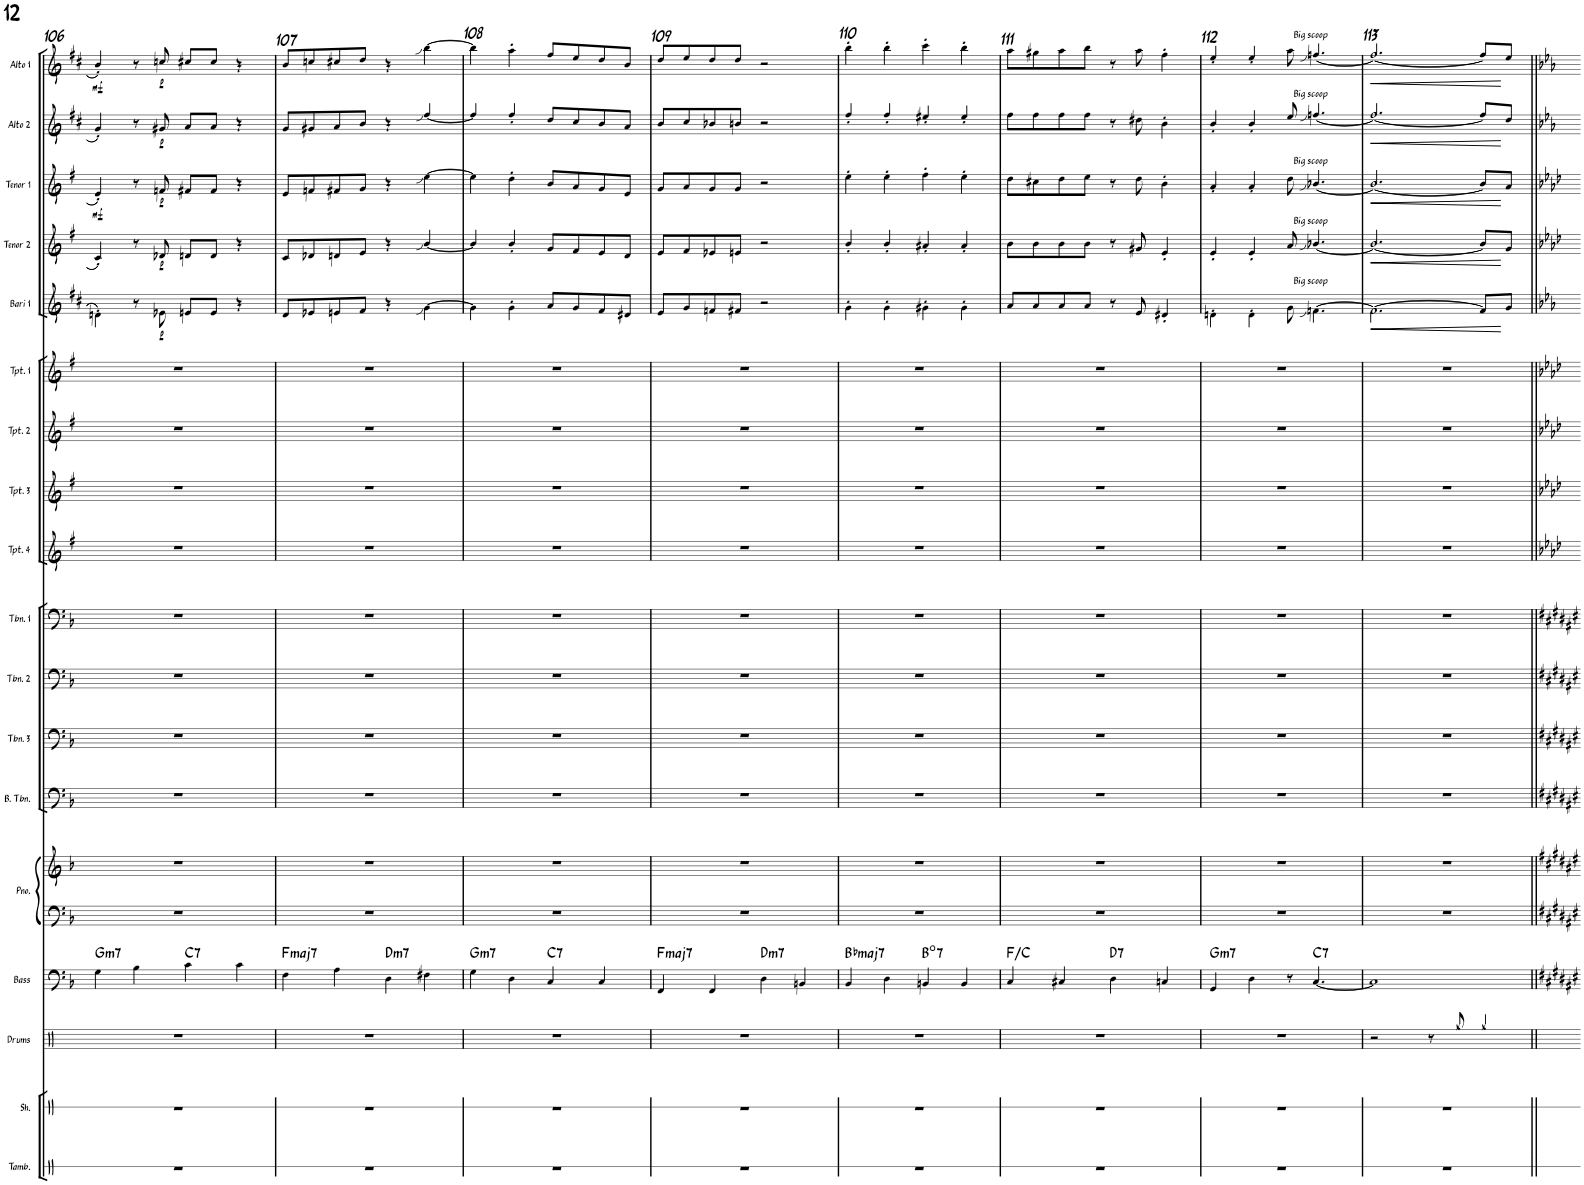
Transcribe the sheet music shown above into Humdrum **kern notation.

**kern	**kern	**kern	**kern	**harte	**kern	**kern	**kern	**kern	**kern	**kern	**kern	**kern	**kern	**kern	**kern	**dynam	**kern	**dynam	**kern	**dynam	**kern	**dynam	**kern	**dynam
*part18	*part17	*part16	*part15	*part15	*part14	*part14	*part13	*part12	*part11	*part10	*part9	*part8	*part7	*part6	*part5	*part5	*part4	*part4	*part3	*part3	*part2	*part2	*part1	*part1
*staff19	*staff18	*staff17	*staff16	*	*staff15	*staff14	*staff13	*staff12	*staff11	*staff10	*staff9	*staff8	*staff7	*staff6	*staff5	*staff5	*staff4	*staff4	*staff3	*staff3	*staff2	*staff2	*staff1	*staff1
*I"Tambourine	*I"Shaker	*I"Drums	*I"Bass	*	*I"Piano	*	*I"Bass Trombone	*I"Trombone 3	*I"Trombone 2	*I"Trombone 1	*I"Trumpet 4	*I"Trumpet 3	*I"Trumpet 2	*I"Trumpet 1	*I"Bari Sax 1	*	*I"Tenor Sax 2	*	*I"Tenor Sax 1	*	*I"Alto Sax 2	*	*I"Alto Sax 1	*
*I'Tamb.	*I'Sh.	*I'Drums	*I'Bass	*	*I'Pno.	*	*I'B. Tbn.	*I'Tbn. 3	*I'Tbn. 2	*I'Tbn. 1	*I'Tpt. 4	*I'Tpt. 3	*I'Tpt. 2	*I'Tpt. 1	*I'Bari 1	*	*I'Tenor 2	*	*I'Tenor 1	*	*I'Alto 2	*	*I'Alto 1	*
!!LO:PB:g=z
*clefX	*clefX	*clefX	*clefF4	*	*clefF4	*clefG2	*clefF4	*clefF4	*clefF4	*clefF4	*clefG2	*clefG2	*clefG2	*clefG2	*clefG2	*	*clefG2	*	*clefG2	*	*clefG2	*	*clefG2	*
*	*	*	*Trd7c12	*	*	*	*	*	*	*	*Trd1c2	*Trd1c2	*Trd1c2	*Trd1c2	*Trd12c21	*	*Trd8c14	*	*Trd8c14	*	*Trd5c9	*	*Trd5c9	*
*k[]	*k[]	*k[]	*k[b-]	*	*k[b-]	*k[b-]	*k[b-]	*k[b-]	*k[b-]	*k[b-]	*k[f#]	*k[f#]	*k[f#]	*k[f#]	*k[f#c#]	*	*k[f#]	*	*k[f#]	*	*k[f#c#]	*	*k[f#c#]	*
*M4/4	*M4/4	*M4/4	*M4/4	*	*M4/4	*M4/4	*M4/4	*M4/4	*M4/4	*M4/4	*M4/4	*M4/4	*M4/4	*M4/4	*M4/4	*	*M4/4	*	*M4/4	*	*M4/4	*	*M4/4	*
=106	=106	=106	=106	=106	=106	=106	=106	=106	=106	=106	=106	=106	=106	=106	=106	=106	=106	=106	=106	=106	=106	=106	=106	=106
!	!	!	!	!LO:H:kt=m7	!	!	!	!	!	!	!	!	!	!	!	!	!	!	!	!LO:DY:b	!	!	!	!LO:DY:b
1r	1r	1r	4G\	G:min7	1r	1r	1r	1r	1r	1r	1r	1r	1r	1r	4dn'\	.	4c'/	.	4e'/	mf	4g'/	.	4b'/	mf
.	.	.	4B-\	.	.	.	.	.	.	.	.	.	.	.	8r	.	8r	.	8r	.	8r	.	8r	.
!	!	!	!	!	!	!	!	!	!	!	!	!	!	!	!	!LO:DY:b	!	!LO:DY:b	!	!LO:DY:b	!	!LO:DY:b	!	!LO:DY:b
.	.	.	.	.	.	.	.	.	.	.	.	.	.	.	8e-X\	p	8d-X/	p	8fn/	p	8g#X/	p	8ccn/	p
!	!	!	!	!LO:H:kt=7	!	!	!	!	!	!	!	!	!	!	!	!	!	!	!	!	!	!	!	!
.	.	.	4c\	C:7	.	.	.	.	.	.	.	.	.	.	8en/L	.	8dn/L	.	8f#X/L	.	8a/L	.	8cc#X/L	.
.	.	.	.	.	.	.	.	.	.	.	.	.	.	.	8e/J	.	8d/J	.	8f#/J	.	8a/J	.	8cc#/J	.
.	.	.	4c\	.	.	.	.	.	.	.	.	.	.	.	4r	.	4r	.	4r	.	4r	.	4r	.
=107	=107	=107	=107	=107	=107	=107	=107	=107	=107	=107	=107	=107	=107	=107	=107	=107	=107	=107	=107	=107	=107	=107	=107	=107
!	!	!	!	!LO:H:kt=maj7	!	!	!	!	!	!	!	!	!	!	!	!	!	!	!	!	!	!	!	!
1r	1r	1r	4F\	F:maj7	1r	1r	1r	1r	1r	1r	1r	1r	1r	1r	8d/L	.	8c/L	.	8e/L	.	8g/L	.	8b/L	.
.	.	.	.	.	.	.	.	.	.	.	.	.	.	.	8e-X/	.	8d-X/	.	8fn/	.	8g#X/	.	8ccn/	.
.	.	.	4A\	.	.	.	.	.	.	.	.	.	.	.	8en/	.	8dn/	.	8f#X/	.	8a/	.	8cc#X/	.
.	.	.	.	.	.	.	.	.	.	.	.	.	.	.	8f#/J	.	8e/J	.	8g/J	.	8b/J	.	8dd/J	.
!	!	!	!	!LO:H:kt=m7	!	!	!	!	!	!	!	!	!	!	!	!	!	!	!	!	!	!	!	!
.	.	.	4D\	D:min7	.	.	.	.	.	.	.	.	.	.	4r	.	4r	.	4r	.	4r	.	4r	.
.	.	.	4F#X\	.	.	.	.	.	.	.	.	.	.	.	[>4g\	.	[<4b/	.	[>4ee\	.	[<4ff#/	.	[>4bb\	.
=108	=108	=108	=108	=108	=108	=108	=108	=108	=108	=108	=108	=108	=108	=108	=108	=108	=108	=108	=108	=108	=108	=108	=108	=108
!	!	!	!	!LO:H:kt=m7	!	!	!	!	!	!	!	!	!	!	!	!	!	!	!	!	!	!	!	!
1r	1r	1r	4G\	G:min7	1r	1r	1r	1r	1r	1r	1r	1r	1r	1r	4g\]	.	4b/]	.	4ee\]	.	4ff#/]	.	4bb\]	.
.	.	.	4D\	.	.	.	.	.	.	.	.	.	.	.	4g'\	.	4b'/	.	4dd'\	.	4ff#'/	.	4aa'\	.
!	!	!	!	!LO:H:kt=7	!	!	!	!	!	!	!	!	!	!	!	!	!	!	!	!	!	!	!	!
.	.	.	4C/	C:7	.	.	.	.	.	.	.	.	.	.	8a/L	.	8g/L	.	8b/L	.	8dd/L	.	8ff#/L	.
.	.	.	.	.	.	.	.	.	.	.	.	.	.	.	8g/	.	8f#/	.	8a/	.	8cc#/	.	8ee/	.
.	.	.	4C/	.	.	.	.	.	.	.	.	.	.	.	8f#/	.	8e/	.	8g/	.	8b/	.	8dd/	.
.	.	.	.	.	.	.	.	.	.	.	.	.	.	.	8d#X/J	.	8d/J	.	8e/J	.	8a/J	.	8b/J	.
=109	=109	=109	=109	=109	=109	=109	=109	=109	=109	=109	=109	=109	=109	=109	=109	=109	=109	=109	=109	=109	=109	=109	=109	=109
!	!	!	!	!LO:H:kt=maj7	!	!	!	!	!	!	!	!	!	!	!	!	!	!	!	!	!	!	!	!
1r	1r	1r	4FF/	F:maj7	1r	1r	1r	1r	1r	1r	1r	1r	1r	1r	8e/L	.	8e/L	.	8g/L	.	8b/L	.	8dd/L	.
.	.	.	.	.	.	.	.	.	.	.	.	.	.	.	8g/	.	8f#/	.	8a/	.	8cc#/	.	8ee/	.
.	.	.	4FF/	.	.	.	.	.	.	.	.	.	.	.	8fn/	.	8e-X/	.	8g/	.	8b-X/	.	8dd/	.
.	.	.	.	.	.	.	.	.	.	.	.	.	.	.	8f#X/J	.	8en/J	.	8g/J	.	8bn/J	.	8dd/J	.
!	!	!	!	!LO:H:kt=m7	!	!	!	!	!	!	!	!	!	!	!	!	!	!	!	!	!	!	!	!
.	.	.	4D\	D:min7	.	.	.	.	.	.	.	.	.	.	2r	.	2r	.	2r	.	2r	.	2r	.
.	.	.	4BBn/	.	.	.	.	.	.	.	.	.	.	.	.	.	.	.	.	.	.	.	.	.
=110	=110	=110	=110	=110	=110	=110	=110	=110	=110	=110	=110	=110	=110	=110	=110	=110	=110	=110	=110	=110	=110	=110	=110	=110
!	!	!	!	!LO:H:kt=maj7	!	!	!	!	!	!	!	!	!	!	!	!	!	!	!	!	!	!	!	!
1r	1r	1r	4BB-/	Bb:maj7	1r	1r	1r	1r	1r	1r	1r	1r	1r	1r	4g'\	.	4b'/	.	4ee'\	.	4ff#'/	.	4bb'\	.
.	.	.	4D\	.	.	.	.	.	.	.	.	.	.	.	4g'\	.	4b'/	.	4ee'\	.	4ff#'/	.	4bb'\	.
!	!	!	!	!LO:H:kt=7	!	!	!	!	!	!	!	!	!	!	!	!	!	!	!	!	!	!	!	!
.	.	.	4BBn/	B:dim7	.	.	.	.	.	.	.	.	.	.	4g#X'\	.	4a#X'/	.	4ff#'\	.	4ee#X'/	.	4ccc#'\	.
.	.	.	4BB/	.	.	.	.	.	.	.	.	.	.	.	4g#'\	.	4a#'/	.	4ee'\	.	4ee#'/	.	4bb'\	.
=111	=111	=111	=111	=111	=111	=111	=111	=111	=111	=111	=111	=111	=111	=111	=111	=111	=111	=111	=111	=111	=111	=111	=111	=111
1r	1r	1r	4C/	F:maj/5	1r	1r	1r	1r	1r	1r	1r	1r	1r	1r	8a/L	.	8b\L	.	8dd\L	.	8ff#\L	.	8aa\L	.
.	.	.	.	.	.	.	.	.	.	.	.	.	.	.	8a/	.	8b\	.	8cc#X\	.	8ff#\	.	8gg#X\	.
.	.	.	4C#X/	.	.	.	.	.	.	.	.	.	.	.	8a/	.	8b\	.	8dd\	.	8ff#\	.	8aa\	.
.	.	.	.	.	.	.	.	.	.	.	.	.	.	.	8a/J	.	8b\J	.	8ee\J	.	8ff#\J	.	8bb\J	.
!	!	!	!	!LO:H:kt=7	!	!	!	!	!	!	!	!	!	!	!	!	!	!	!	!	!	!	!	!
.	.	.	4D\	D:7	.	.	.	.	.	.	.	.	.	.	8r	.	8r	.	8r	.	8r	.	8r	.
.	.	.	.	.	.	.	.	.	.	.	.	.	.	.	8e/	.	8g#X/	.	8dd\	.	8dd#X\	.	8aa\	.
.	.	.	4Cn/	.	.	.	.	.	.	.	.	.	.	.	4d#X'/	.	4e'/	.	4b'\	.	4b'\	.	4ff#'\	.
=112	=112	=112	=112	=112	=112	=112	=112	=112	=112	=112	=112	=112	=112	=112	=112	=112	=112	=112	=112	=112	=112	=112	=112	=112
!	!	!	!	!LO:H:kt=m7	!	!	!	!	!	!	!	!	!	!	!	!	!	!	!	!	!	!	!	!
1r	1r	1r	4GG/	G:min7	1r	1r	1r	1r	1r	1r	1r	1r	1r	1r	4dn'\	.	4e'/	.	4a'/	.	4b'/	.	4ee'/	.
.	.	.	4D\	.	.	.	.	.	.	.	.	.	.	.	4d'\	.	4e'/	.	4a'/	.	4b'/	.	4ee'/	.
.	.	.	8r	.	.	.	.	.	.	.	.	.	.	.	8g\	.	8a/	.	8dd\	.	8ee/	.	8aa\	.
!	!	!	!	!	!	!	!	!	!	!	!	!	!	!	!	!	!	!	!	!	!	!	!LO:TX:a:t=Big scoop	!
!	!	!	!	!	!	!	!	!	!	!	!	!	!	!	!	!	!	!	!	!	!LO:TX:a:t=Big scoop	!	!	!
!	!	!	!	!	!	!	!	!	!	!	!	!	!	!	!	!	!	!	!LO:TX:a:t=Big scoop	!	!	!	!	!
!	!	!	!	!	!	!	!	!	!	!	!	!	!	!	!	!	!LO:TX:a:t=Big scoop	!	!	!	!	!	!	!
!	!	!	!	!LO:H:kt=7	!	!	!	!	!	!	!	!	!	!	!LO:TX:a:t=Big scoop	!	!	!	!	!	!	!	!	!
.	.	.	[4.C/	C:7	.	.	.	.	.	.	.	.	.	.	[>4.fn\	.	[<4.b-X/	.	[<4.b-X/	.	[<4.ffn/	.	[<4.ffn/	.
=113	=113	=113	=113	=113	=113	=113	=113	=113	=113	=113	=113	=113	=113	=113	=113	=113	=113	=113	=113	=113	=113	=113	=113	=113
!	!	!	!	!	!	!	!	!	!	!	!	!	!	!	!	!LO:HP:b	!	!LO:HP:b	!	!LO:HP:b	!	!LO:HP:b	!	!LO:HP:b
1r	1r	2r	1C]	.	1r	1r	1r	1r	1r	1r	1r	1r	1r	1r	2.f\_	<	2.b-/_	<	2.b-/_	<	2.ff/_	<	2.ff/_	<
.	.	8r	.	.	.	.	.	.	.	.	.	.	.	.	.	.	.	.	.	.	.	.	.	.
.	.	8Rgg/	.	.	.	.	.	.	.	.	.	.	.	.	.	.	.	.	.	.	.	.	.	.
.	.	4Rgg/	.	.	.	.	.	.	.	.	.	.	.	.	8f/L]	.	8b-/L]	.	8b-/L]	.	8ff/L]	.	8ff/L]	.
.	.	.	.	.	.	.	.	.	.	.	.	.	.	.	8g/J	[	8g/J	[	8a/J	[	8dd/J	[	8ee/J	[
=||	=||	=||	=||	=||	=||	=||	=||	=||	=||	=||	=||	=||	=||	=||	=||	=||	=||	=||	=||	=||	=||	=||	=||	=||
*-	*-	*-	*-	*-	*-	*-	*-	*-	*-	*-	*-	*-	*-	*-	*-	*-	*-	*-	*-	*-	*-	*-	*-	*-
